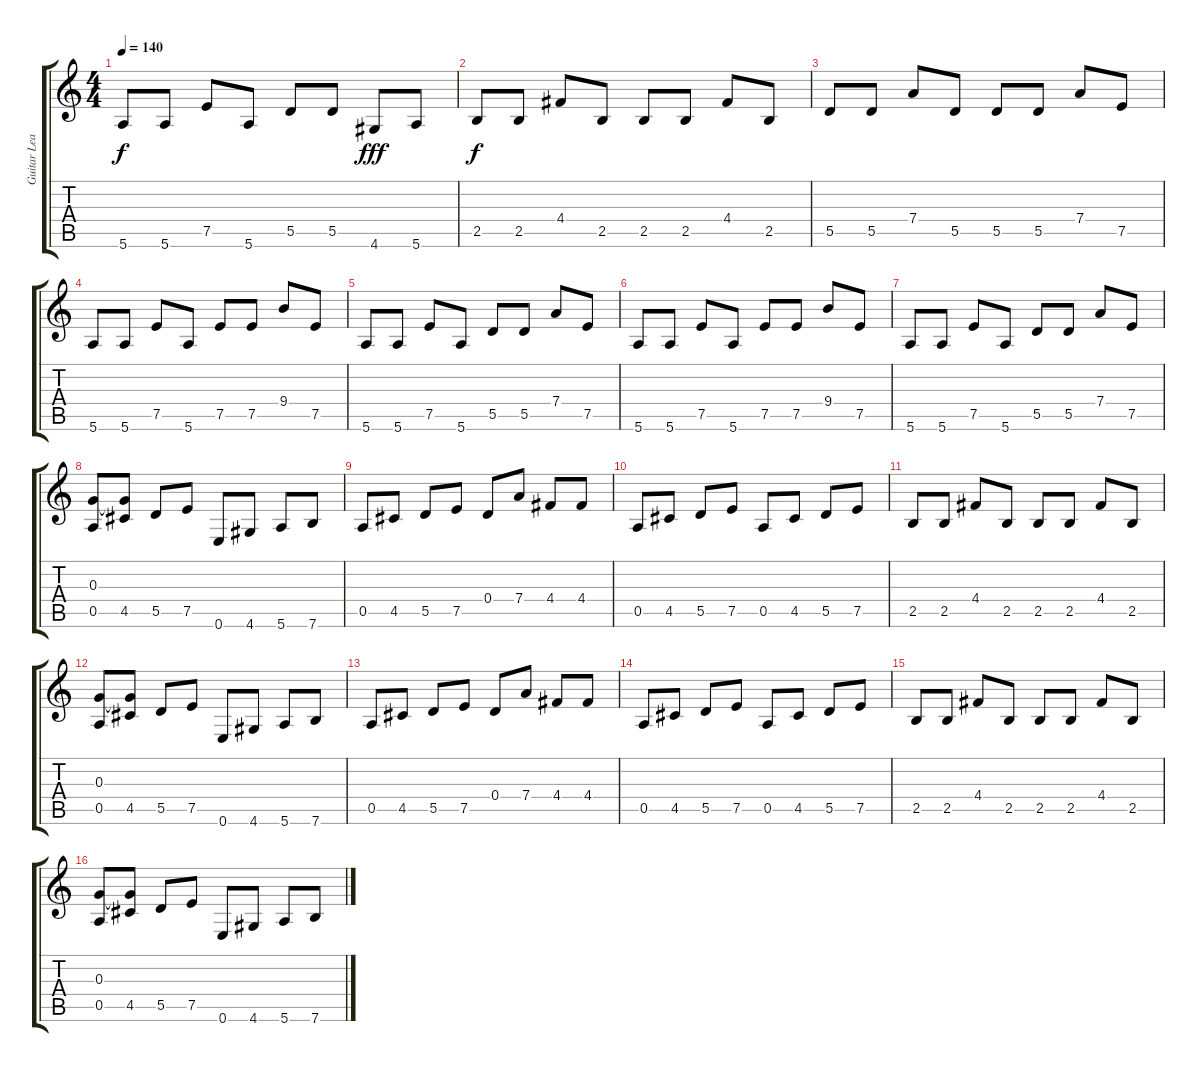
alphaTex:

\track ("Guitar Lead" "Guitar Lea") {instrument distortionguitar}
\staff {score tabs}
\tuning (E4 B3 G3 D3 A2 E2) {hide}
\ts (4 4)
\tempo 140
\clef g2
\ks c
5.6.8{dy f} 5.6.8 7.5.8 5.6.8 5.5.8 5.5.8 4.6.8{dy fff} 5.6.8 |
2.5.8{dy f} 2.5.8 4.4.8 2.5.8 2.5.8 2.5.8 4.4.8 2.5.8 |
5.5.8 5.5.8 7.4.8 5.5.8 5.5.8 5.5.8 7.4.8 7.5.8 |
5.6.8 5.6.8 7.5.8 5.6.8 7.5.8 7.5.8 9.4.8 7.5.8 |
5.6.8 5.6.8 7.5.8 5.6.8 5.5.8 5.5.8 7.4.8 7.5.8 |
5.6.8 5.6.8 7.5.8 5.6.8 7.5.8 7.5.8 9.4.8 7.5.8 |
5.6.8 5.6.8 7.5.8 5.6.8 5.5.8 5.5.8 7.4.8 7.5.8 |
(0.3 0.5).8{instrument electricguitarclean} (0.3{t} 4.5).8 5.5.8 7.5.8 0.6.8 4.6.8 5.6.8 7.6.8 |
0.5.8 4.5.8 5.5.8 7.5.8 0.4.8 7.4.8 4.4.8 4.4.8 |
0.5.8 4.5.8 5.5.8 7.5.8 0.5.8 4.5.8 5.5.8 7.5.8 |
2.5.8 2.5.8 4.4.8 2.5.8 2.5.8 2.5.8 4.4.8 2.5.8 |
(0.3 0.5).8{instrument electricguitarclean} (0.3{t} 4.5).8 5.5.8 7.5.8 0.6.8 4.6.8 5.6.8 7.6.8 |
0.5.8 4.5.8 5.5.8 7.5.8 0.4.8 7.4.8 4.4.8 4.4.8 |
0.5.8 4.5.8 5.5.8 7.5.8 0.5.8 4.5.8 5.5.8 7.5.8 |
2.5.8 2.5.8 4.4.8 2.5.8 2.5.8 2.5.8 4.4.8 2.5.8 |
(0.3 0.5).8{instrument electricguitarclean} (0.3{t} 4.5).8 5.5.8 7.5.8 0.6.8 4.6.8 5.6.8 7.6.8
